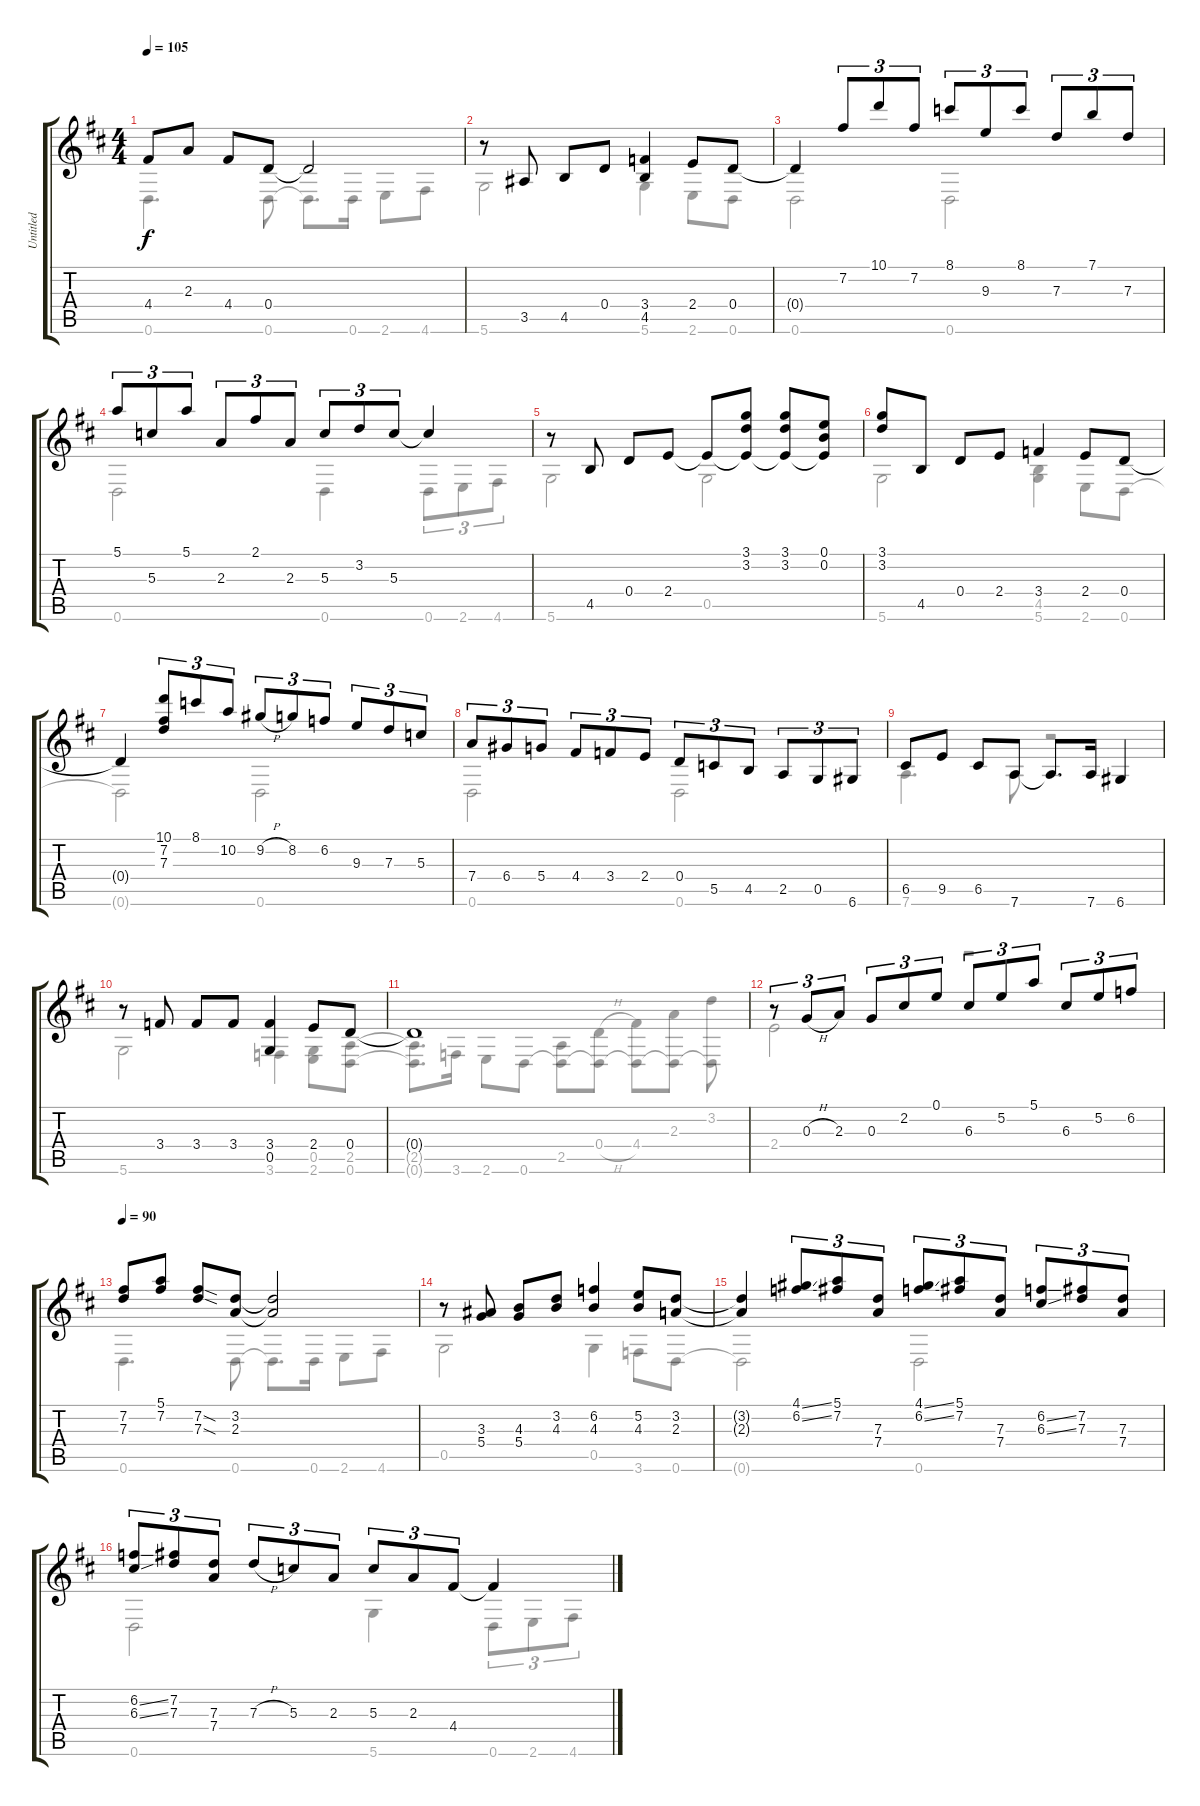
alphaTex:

\track ("Untitled" "Untitled") {instrument acousticguitarnylon}
\staff {score tabs}
\tuning (E4 B3 G3 D3 G2 D2) {hide}
\voice
\ts (4 4)
\tempo 105
\clef g2
\ks d
4.4.8{dy f instrument acousticguitarnylon} 2.3.8 4.4.8 0.4.8 0.4{t}.2 |
r.8 3.5.8 4.5.8 0.4.8 (3.4 4.5).4 2.4.8 0.4.8 |
0.4{t}.4 7.2.8{tu (3 2)} 10.1.8{tu (3 2)} 7.2.8{tu (3 2)} 8.1.8{tu (3 2)} 9.3.8{tu (3 2)} 8.1.8{tu (3 2)} 7.3.8{tu (3 2)} 7.1.8{tu (3 2)} 7.3.8{tu (3 2)} |
5.1.8{tu (3 2)} 5.3.8{tu (3 2)} 5.1.8{tu (3 2)} 2.3.8{tu (3 2)} 2.1.8{tu (3 2)} 2.3.8{tu (3 2)} 5.3.8{tu (3 2)} 3.2.8{tu (3 2)} 5.3.8{tu (3 2)} 5.3{t}.4 |
r.8 4.5.8 0.4.8 2.4.8 2.4{t}.8 (3.1 3.2 2.4{t}).8 (3.1 3.2 2.4{t}).8 (0.1 0.2 2.4{t}).8 |
(3.1 3.2).8 4.5.8 0.4.8 2.4.8 3.4.4 2.4.8 0.4.8 |
0.4{t}.4 (10.1 7.2 7.3).8{tu (3 2)} 8.1.8{tu (3 2)} 10.2.8{tu (3 2)} 9.2{h}.8{tu (3 2)} 8.2.8{tu (3 2)} 6.2.8{tu (3 2)} 9.3.8{tu (3 2)} 7.3.8{tu (3 2)} 5.3.8{tu (3 2)} |
7.4.8{tu (3 2)} 6.4.8{tu (3 2)} 5.4.8{tu (3 2)} 4.4.8{tu (3 2)} 3.4.8{tu (3 2)} 2.4.8{tu (3 2)} 0.4.8{tu (3 2)} 5.5.8{tu (3 2)} 4.5.8{tu (3 2)} 2.5.8{tu (3 2)} 0.5.8{tu (3 2)} 6.6.8{tu (3 2)} |
6.5.8 9.5.8 6.5.8 7.6.8 7.6{t}.8{d} 7.6.16 6.6.4 |
r.8 3.4.8 3.4.8 3.4.8 (3.4 0.5).4 2.4.8 0.4.8 |
0.4{t}.1 |
r.8{tu (3 2)} 0.3{h}.8{tu (3 2)} 2.3.8{tu (3 2)} 0.3.8{tu (3 2)} 2.2.8{tu (3 2)} 0.1.8{tu (3 2)} 6.3.8{tu (3 2)} 5.2.8{tu (3 2)} 5.1.8{tu (3 2)} 6.3.8{tu (3 2)} 5.2.8{tu (3 2)} 6.2.8{tu (3 2)} |
\tempo 90
(7.2 7.3).8 (5.1 7.2).8 (7.2{sod} 7.3{sod}).8 (3.2 2.3).8 (3.2{t} 2.3{t}).2 |
r.8 (3.3 5.4).8 (4.3 5.4).8 (3.2 4.3).8 (6.2 4.3).4 (5.2 4.3).8 (3.2 2.3).8 |
(3.2{t} 2.3{t}).4 (4.1{ss} 6.2{ss}).8{tu (3 2)} (5.1 7.2).8{tu (3 2)} (7.3 7.4).8{tu (3 2)} (4.1{ss} 6.2{ss}).8{tu (3 2)} (5.1 7.2).8{tu (3 2)} (7.3 7.4).8{tu (3 2)} (6.2{ss} 6.3{ss}).8{tu (3 2)} (7.2 7.3).8{tu (3 2)} (7.3 7.4).8{tu (3 2)} |
(6.2{ss} 6.3{ss}).8{tu (3 2)} (7.2 7.3).8{tu (3 2)} (7.3 7.4).8{tu (3 2)} 7.3{h}.8{tu (3 2)} 5.3.8{tu (3 2)} 2.3.8{tu (3 2)} 5.3.8{tu (3 2)} 2.3.8{tu (3 2)} 4.4.8{tu (3 2)} 4.4{t}.4
\voice
\clef g2
\ottava regular
\simile none
\ks d
0.6.4{d dy f} 0.6.8 0.6{t}.8{d} 0.6.16 2.6.8 4.6.8 |
5.6.2 5.6.4 2.6.8 0.6.8 |
0.6.2 0.6.2 |
0.6.2 0.6.4 0.6.8{tu (3 2)} 2.6.8{tu (3 2)} 4.6.8{tu (3 2)} |
5.6.2 0.5.2 |
5.6.2 (4.5 5.6).4 2.6.8 0.6.8 |
0.6{t}.2 0.6.2 |
0.6.2 0.6.2 |
7.6.4{d} 7.6.8 r.2 |
5.6.2 3.6.4 (0.5 2.6).8 (2.5 0.6).8 |
(2.5{t} 0.6{t}).8{d} 3.6.16 2.6.8 0.6.8 (2.5 0.6{t}).8 (0.4{h} 0.6{t}).8 (4.4 0.6{t}).8 (2.3 0.6{t}).8 (3.2 0.6{t}).8 |
2.4.2 r.2 |
0.6.4{d} 0.6.8 0.6{t}.8{d} 0.6.16 2.6.8 4.6.8 |
0.5.2 0.5.4 3.6.8 0.6.8 |
0.6{t}.2 0.6.2 |
0.6.2 5.6.4 0.6.8{tu (3 2)} 2.6.8{tu (3 2)} 4.6.8{tu (3 2)}
